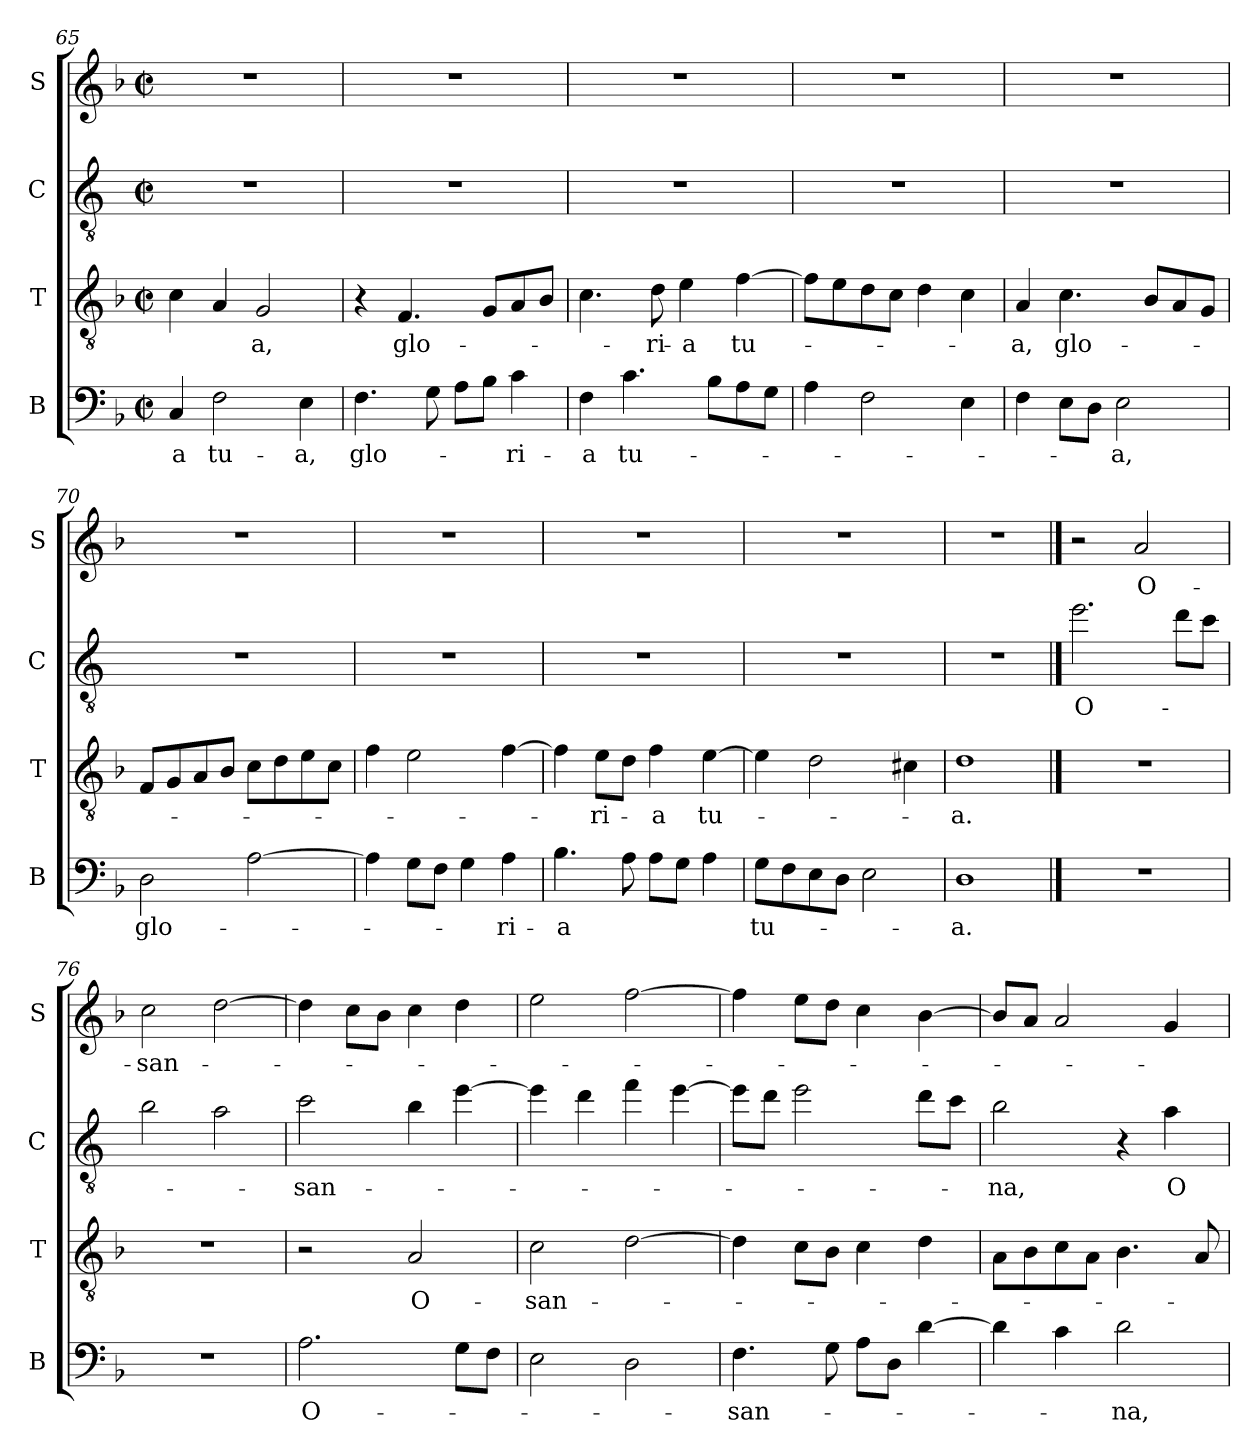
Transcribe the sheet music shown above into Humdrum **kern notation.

**kern	**text	**kern	**text	**kern	**text	**kern	**text
*part4	*part4	*part3	*part3	*part2	*part2	*part1	*part1
*staff4	*staff4	*staff3	*staff3	*staff2	*staff2	*staff1	*staff1
*I"B	*	*I"T	*	*I"C	*	*I"S	*
*I'B	*	*I'T	*	*I'C	*	*I'S	*
*clefF4	*	*clefGv2	*	*clefGv2	*	*clefG2	*
*	*	*	*	*ITrd4c7	*	*	*
*k[b-]	*	*k[b-]	*	*k[b-]	*	*k[b-]	*
*M2/2	*	*M2/2	*	*M2/2	*	*M2/2	*
*met(c|)	*	*met(c|)	*	*met(c|)	*	*met(c|)	*
=65	=65	=65	=65	=65	=65	=65	=65
!	!LO:LY:b	!	!	!	!	!	!
4C/	-a	4c\	.	1r	.	1r	.
!	!LO:LY:b	!	!	!	!	!	!
2F\	tu-	4A/	.	.	.	.	.
!	!	!	!LO:LY:b	!	!	!	!
.	.	2G/	-a,	.	.	.	.
!	!LO:LY:b	!	!	!	!	!	!
4E\	a,	.	.	.	.	.	.
=66	=66	=66	=66	=66	=66	=66	=66
!	!LO:LY:b	!	!	!	!	!	!
4.F\	glo-	4r	.	1r	.	1r	.
!	!	!	!LO:LY:b	!	!	!	!
.	.	4.F/	glo-	.	.	.	.
8G\	.	.	.	.	.	.	.
8A\L	.	.	.	.	.	.	.
8B-\J	.	8G/L	.	.	.	.	.
!	!LO:LY:b	!	!	!	!	!	!
4c\	-ri-	8A/	.	.	.	.	.
.	.	8B-/J	.	.	.	.	.
=67	=67	=67	=67	=67	=67	=67	=67
!	!LO:LY:b	!	!	!	!	!	!
4F\	-a	4.c\	.	1r	.	1r	.
!	!LO:LY:b	!	!	!	!	!	!
4.c\	tu-	.	.	.	.	.	.
!	!	!	!LO:LY:b	!	!	!	!
.	.	8d\	-ri-	.	.	.	.
!	!	!	!LO:LY:b	!	!	!	!
.	.	4e\	-a	.	.	.	.
8B-\L	.	.	.	.	.	.	.
!	!	!	!LO:LY:b	!	!	!	!
8A\	.	[4f\	tu-	.	.	.	.
8G\J	.	.	.	.	.	.	.
=68	=68	=68	=68	=68	=68	=68	=68
4A\	.	8f\L]	.	1r	.	1r	.
.	.	8e\	.	.	.	.	.
2F\	.	8d\	.	.	.	.	.
.	.	8c\J	.	.	.	.	.
.	.	4d\	.	.	.	.	.
4E\	.	4c\	.	.	.	.	.
=69	=69	=69	=69	=69	=69	=69	=69
!	!	!	!LO:LY:b	!	!	!	!
4F\	.	4A/	-a,	1r	.	1r	.
!	!	!	!LO:LY:b	!	!	!	!
8E\L	.	4.c\	glo-	.	.	.	.
8D\J	.	.	.	.	.	.	.
!	!LO:LY:b	!	!	!	!	!	!
2E\	-a,	.	.	.	.	.	.
.	.	8B-/L	.	.	.	.	.
.	.	8A/	.	.	.	.	.
.	.	8G/J	.	.	.	.	.
!!LO:LB:g=z
=70	=70	=70	=70	=70	=70	=70	=70
!	!LO:LY:b	!	!	!	!	!	!
2D\	glo-	8F/L	.	1r	.	1r	.
.	.	8G/	.	.	.	.	.
.	.	8A/	.	.	.	.	.
.	.	8B-/J	.	.	.	.	.
[2A\	.	8c\L	.	.	.	.	.
.	.	8d\	.	.	.	.	.
.	.	8e\	.	.	.	.	.
.	.	8c\J	.	.	.	.	.
=71	=71	=71	=71	=71	=71	=71	=71
4A\]	.	4f\	.	1r	.	1r	.
8G\L	.	2e\	.	.	.	.	.
8F\J	.	.	.	.	.	.	.
4G\	.	.	.	.	.	.	.
!	!LO:LY:b	!	!	!	!	!	!
4A\	-ri-	[4f\	.	.	.	.	.
=72	=72	=72	=72	=72	=72	=72	=72
!	!LO:LY:b	!	!	!	!	!	!
4.B-\	-a	4f\]	.	1r	.	1r	.
!	!	!	!LO:LY:b	!	!	!	!
.	.	8e\L	-ri-	.	.	.	.
8A\	.	8d\J	.	.	.	.	.
!	!	!	!LO:LY:b	!	!	!	!
8A\L	.	4f\	-a	.	.	.	.
8G\J	.	.	.	.	.	.	.
!	!	!	!LO:LY:b	!	!	!	!
4A\	.	[4e\	tu-	.	.	.	.
=73	=73	=73	=73	=73	=73	=73	=73
!	!LO:LY:b	!	!	!	!	!	!
8G\L	tu-	4e\]	.	1r	.	1r	.
8F\	.	.	.	.	.	.	.
8E\	.	2d\	.	.	.	.	.
8D\J	.	.	.	.	.	.	.
2E\	.	.	.	.	.	.	.
.	.	4c#X\	.	.	.	.	.
=74	=74	=74	=74	=74	=74	=74	=74
!	!LO:LY:b	!	!LO:LY:b	!	!	!	!
1D	-a.	1d	-a.	1r	.	1r	.
==75	==75	==75	==75	==75	==75	==75	==75
*	*	*	*	*	*	*MM124	*
!	!	!	!	!	!LO:LY:b	!	!
1r	.	1r	.	2.a\	O-	2r	.
!	!	!	!	!	!	!	!LO:LY:b
.	.	.	.	.	.	2a/	O-
.	.	.	.	8g\L	.	.	.
.	.	.	.	8f\J	.	.	.
=76	=76	=76	=76	=76	=76	=76	=76
!	!	!	!	!	!	!	!LO:LY:b
1r	.	1r	.	2e\	.	2cc\	-san-
.	.	.	.	2d\	.	[2dd\	.
!!LO:LB:g=z
=77	=77	=77	=77	=77	=77	=77	=77
!	!LO:LY:b	!	!	!	!LO:LY:b	!	!
2.A\	O-	2r	.	2f\	-san-	4dd\]	.
.	.	.	.	.	.	8cc\L	.
.	.	.	.	.	.	8b-\J	.
!	!	!	!LO:LY:b	!	!	!	!
.	.	2A/	O-	4e\	.	4cc\	.
8G\L	.	.	.	[4a\	.	4dd\	.
8F\J	.	.	.	.	.	.	.
=78	=78	=78	=78	=78	=78	=78	=78
!	!	!	!LO:LY:b	!	!	!	!
2E\	.	2c\	-san-	4a\]	.	2ee\	.
.	.	.	.	4g\	.	.	.
2D\	.	[2d\	.	4b-\	.	[2ff\	.
.	.	.	.	[4a\	.	.	.
=79	=79	=79	=79	=79	=79	=79	=79
!	!LO:LY:b	!	!	!	!	!	!
4.F\	san-	4d\]	.	8a\L]	.	4ff\]	.
.	.	.	.	8g\J	.	.	.
.	.	8c\L	.	2a\	.	8ee\L	.
8G\	.	8B-\J	.	.	.	8dd\J	.
8A\L	.	4c\	.	.	.	4cc\	.
8D\J	.	.	.	.	.	.	.
[4d\	.	4d\	.	8g\L	.	[4b-\	.
.	.	.	.	8f\J	.	.	.
=80	=80	=80	=80	=80	=80	=80	=80
!	!	!	!	!	!LO:LY:b	!	!
4d\]	.	8A\L	.	2e\	-na,	8b-/L]	.
.	.	8B-\	.	.	.	8a/J	.
4c\	.	8c\	.	.	.	2a/	.
.	.	8A\J	.	.	.	.	.
!	!LO:LY:b	!	!	!	!	!	!
2d\	-na,	4.B-\	.	4r	.	.	.
!	!	!	!	!	!LO:LY:b	!	!
.	.	.	.	4d\	O-	4g/	.
.	.	8A/	.	.	.	.	.
=	=	=	=	=	=	=	=
*-	*-	*-	*-	*-	*-	*-	*-
